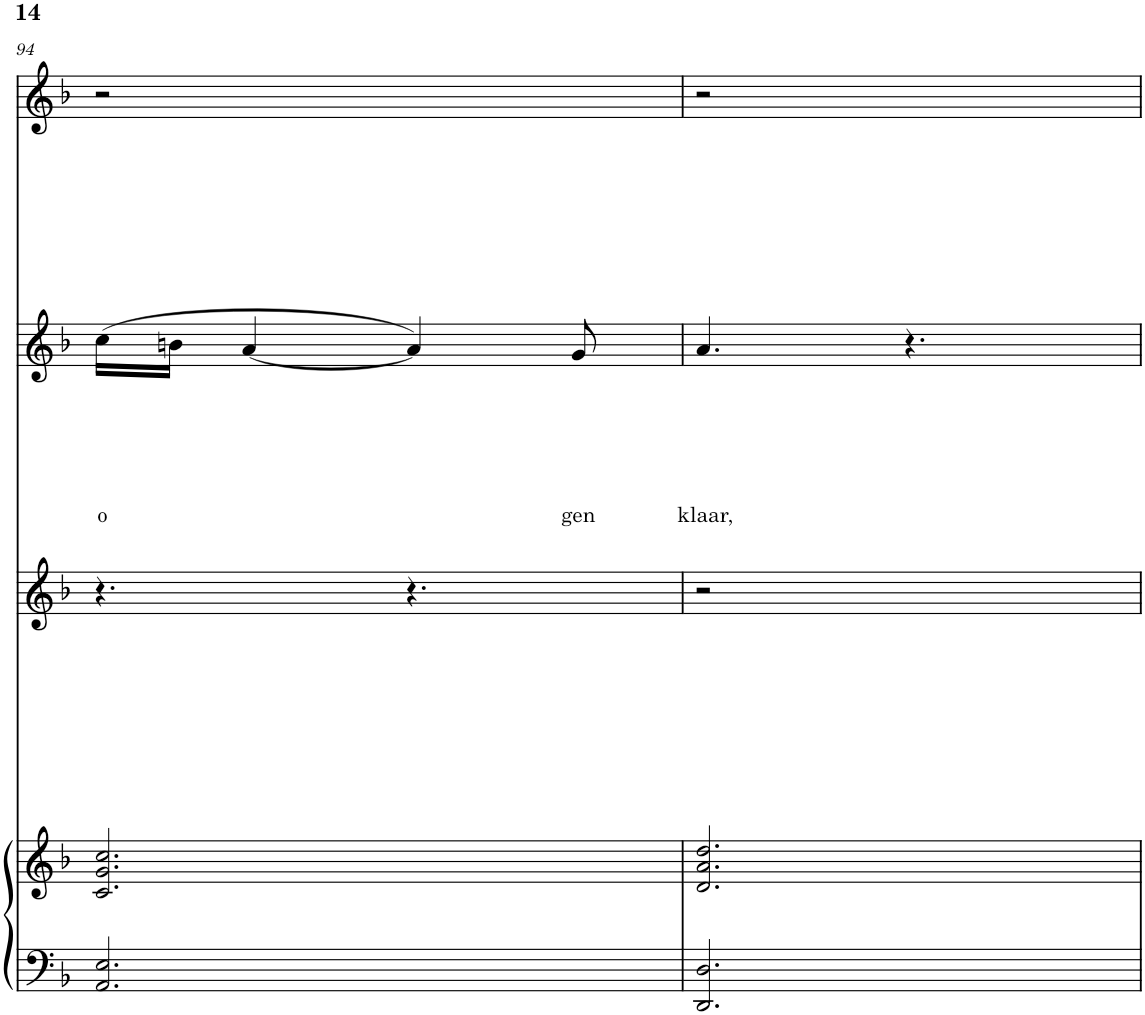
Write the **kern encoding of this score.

**kern	**kern	**kern	**kern	**text	**text	**text	**text	**text	**text	**kern
*part4	*part4	*part3	*part2	*part2	*part2	*part2	*part2	*part2	*part2	*part1
*staff5	*staff4	*staff3	*staff2	*staff2	*staff2	*staff2	*staff2	*staff2	*staff2	*staff1
*I"part 3	*	*I"part 2	*I"part 1	*	*	*	*	*	*	*I"part 0
!!LO:PB:g=z
*clefF4	*clefG2	*clefG2	*clefG2	*	*	*	*	*	*	*clefG2
*k[b-]	*k[b-]	*k[b-]	*k[b-]	*	*	*	*	*	*	*k[b-]
*M6/8	*M6/8	*M6/8	*M6/8	*	*	*	*	*	*	*M6/8
=94	=94	=94	=94	=94	=94	=94	=94	=94	=94	=94
!	!	!	!	!	!	!	!	!	!LO:LY:b	!
2.AA/ 2.E/	2.c/ 2.g/ 2.cc/	4.r	(16cc\LL	.	.	.	.	.	o	2r
.	.	.	16bn\JJ	.	.	.	.	.	.	.
.	.	.	[4a/	.	.	.	.	.	.	.
.	.	4.r	4a/])	.	.	.	.	.	.	.
.	.	.	.	.	.	.	.	.	.	4ryy
!	!	!	!	!	!	!	!	!	!LO:LY:b	!
.	.	.	8g/	.	.	.	.	.	gen	.
=95	=95	=95	=95	=95	=95	=95	=95	=95	=95	=95
!	!	!	!	!	!	!	!	!	!LO:LY:b	!
2.DD/ 2.D/	2.d/ 2.a/ 2.dd/	2r	4.a/	.	.	.	.	.	klaar,	2r
.	.	.	4.r	.	.	.	.	.	.	.
.	.	4ryy	.	.	.	.	.	.	.	4ryy
=	=	=	=	=	=	=	=	=	=	=
*-	*-	*-	*-	*-	*-	*-	*-	*-	*-	*-
